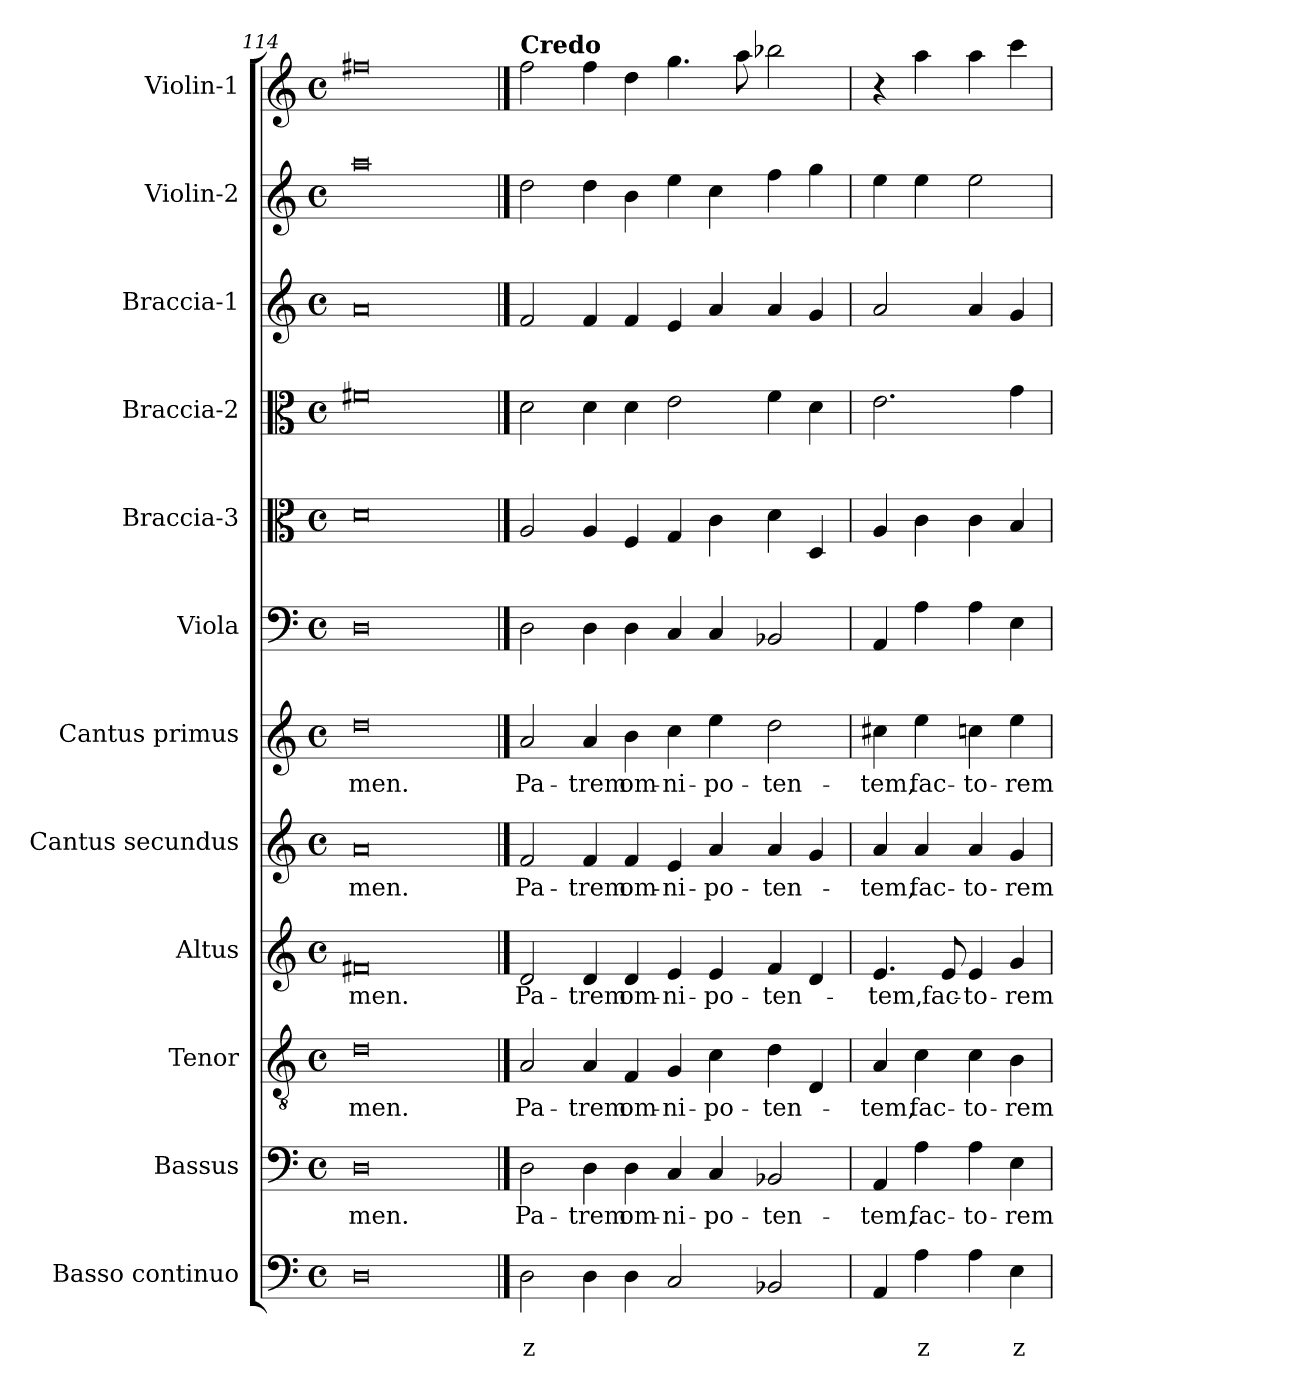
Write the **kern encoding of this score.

**kern	**text	**text	**kern	**text	**kern	**text	**kern	**text	**kern	**text	**kern	**text	**kern	**kern	**kern	**kern	**kern	**kern
*part12	*part12	*part12	*part11	*part11	*part10	*part10	*part9	*part9	*part8	*part8	*part7	*part7	*part6	*part5	*part4	*part3	*part2	*part1
*staff12	*staff12	*staff12	*staff11	*staff11	*staff10	*staff10	*staff9	*staff9	*staff8	*staff8	*staff7	*staff7	*staff6	*staff5	*staff4	*staff3	*staff2	*staff1
*I"Basso continuo	*	*	*I"Bassus	*	*I"Tenor	*	*I"Altus	*	*I"Cantus secundus	*	*I"Cantus primus	*	*I"Viola	*I"Braccia-3	*I"Braccia-2	*I"Braccia-1	*I"Violin-2	*I"Violin-1
*I'BC	*	*	*I'B	*	*I'T	*	*I'A	*	*I'C2	*	*I'C1	*	*I'Va	*I'Br3	*I'Br2	*I'Br1	*I'Vi2	*I'Vi1
*clefF4	*	*	*clefF4	*	*clefGv2	*	*clefG2	*	*clefG2	*	*clefG2	*	*clefF4	*clefC3	*clefC3	*clefG2	*clefG2	*clefG2
*k[]	*	*	*k[]	*	*k[]	*	*k[]	*	*k[]	*	*k[]	*	*k[]	*k[]	*k[]	*k[]	*k[]	*k[]
*C:	*	*	*C:	*	*C:	*	*C:	*	*C:	*	*C:	*	*C:	*C:	*C:	*C:	*C:	*C:
*M4/4	*	*	*M4/4	*	*M4/4	*	*M4/4	*	*M4/4	*	*M4/4	*	*M4/4	*M4/4	*M4/4	*M4/4	*M4/4	*M4/4
*met(c)	*	*	*met(c)	*	*met(c)	*	*met(c)	*	*met(c)	*	*met(c)	*	*met(c)	*met(c)	*met(c)	*met(c)	*met(c)	*met(c)
=114	=114	=114	=114	=114	=114	=114	=114	=114	=114	=114	=114	=114	=114	=114	=114	=114	=114	=114
!	!	!	!	!LO:LY:b	!	!	!	!	!	!	!	!	!	!	!	!	!	!
!	!	!	!	!	!	!LO:LY:b	!	!	!	!	!	!	!	!	!	!	!	!
!	!	!	!	!	!	!	!	!LO:LY:b	!	!	!	!	!	!	!	!	!	!
!	!	!	!	!	!	!	!	!	!	!LO:LY:b	!	!	!	!	!	!	!	!
!	!	!	!	!	!	!	!	!	!	!	!	!LO:LY:b	!	!	!	!	!	!
0D	.	.	0D	-men.	0d	-men.	0f#X	-men.	0a	-men.	0dd	-men.	0D	0d	0f#X	0a	0aa	0ff#X
!!LO:PB:g=z
==114X4	==114X4	==114X4	==114X4	==114X4	==114X4	==114X4	==114X4	==114X4	==114X4	==114X4	==114X4	==114X4	==114X4	==114X4	==114X4	==114X4	==114X4	==114X4
!	!	!LO:LY:b	!	!	!	!	!	!	!	!	!	!	!	!	!	!	!	!
!	!	!	!	!LO:LY:b	!	!	!	!	!	!	!	!	!	!	!	!	!	!
!	!	!	!	!	!	!LO:LY:b	!	!	!	!	!	!	!	!	!	!	!	!
!	!	!	!	!	!	!	!	!LO:LY:b	!	!	!	!	!	!	!	!	!	!
!	!	!	!	!	!	!	!	!	!	!LO:LY:b	!	!	!	!	!	!	!	!
!	!	!	!	!	!	!	!	!	!	!	!	!	!	!	!	!	!	!LO:TX:a:B:t=Credo
!	!	!	!	!	!	!	!	!	!	!	!	!LO:LY:b	!	!	!	!	!	!
2D\	.	z	2D\	Pa-	2A/	Pa-	2d/	Pa-	2f/	Pa-	2a/	Pa-	2D\	2A/	2d\	2f/	2dd\	2ff\
!	!	!	!	!LO:LY:b	!	!	!	!	!	!	!	!	!	!	!	!	!	!
!	!	!	!	!	!	!LO:LY:b	!	!	!	!	!	!	!	!	!	!	!	!
!	!	!	!	!	!	!	!	!LO:LY:b	!	!	!	!	!	!	!	!	!	!
!	!	!	!	!	!	!	!	!	!	!LO:LY:b	!	!	!	!	!	!	!	!
!	!	!	!	!	!	!	!	!	!	!	!	!LO:LY:b	!	!	!	!	!	!
4D\	.	.	4D\	-trem	4A/	-trem	4d/	-trem	4f/	-trem	4a/	-trem	4D\	4A/	4d\	4f/	4dd\	4ff\
!	!	!	!	!LO:LY:b	!	!	!	!	!	!	!	!	!	!	!	!	!	!
!	!	!	!	!	!	!LO:LY:b	!	!	!	!	!	!	!	!	!	!	!	!
!	!	!	!	!	!	!	!	!LO:LY:b	!	!	!	!	!	!	!	!	!	!
!	!	!	!	!	!	!	!	!	!	!LO:LY:b	!	!	!	!	!	!	!	!
!	!	!	!	!	!	!	!	!	!	!	!	!LO:LY:b	!	!	!	!	!	!
4D\	.	.	4D\	om-	4F/	om-	4d/	om-	4f/	om-	4b\	om-	4D\	4F/	4d\	4f/	4b\	4dd\
!	!	!	!	!LO:LY:b	!	!	!	!	!	!	!	!	!	!	!	!	!	!
!	!	!	!	!	!	!LO:LY:b	!	!	!	!	!	!	!	!	!	!	!	!
!	!	!	!	!	!	!	!	!LO:LY:b	!	!	!	!	!	!	!	!	!	!
!	!	!	!	!	!	!	!	!	!	!LO:LY:b	!	!	!	!	!	!	!	!
!	!	!	!	!	!	!	!	!	!	!	!	!LO:LY:b	!	!	!	!	!	!
2C/	.	.	4C/	-ni-	4G/	-ni-	4e/	-ni-	4e/	-ni-	4cc\	-ni-	4C/	4G/	2e\	4e/	4ee\	4.gg\
!	!	!	!	!LO:LY:b	!	!	!	!	!	!	!	!	!	!	!	!	!	!
!	!	!	!	!	!	!LO:LY:b	!	!	!	!	!	!	!	!	!	!	!	!
!	!	!	!	!	!	!	!	!LO:LY:b	!	!	!	!	!	!	!	!	!	!
!	!	!	!	!	!	!	!	!	!	!LO:LY:b	!	!	!	!	!	!	!	!
!	!	!	!	!	!	!	!	!	!	!	!	!LO:LY:b	!	!	!	!	!	!
.	.	.	4C/	-po-	4c\	-po-	4e/	-po-	4a/	-po-	4ee\	-po-	4C/	4c\	.	4a/	4cc\	.
.	.	.	.	.	.	.	.	.	.	.	.	.	.	.	.	.	.	8aa\
!	!	!	!	!LO:LY:b	!	!	!	!	!	!	!	!	!	!	!	!	!	!
!	!	!	!	!	!	!LO:LY:b	!	!	!	!	!	!	!	!	!	!	!	!
!	!	!	!	!	!	!	!	!LO:LY:b	!	!	!	!	!	!	!	!	!	!
!	!	!	!	!	!	!	!	!	!	!LO:LY:b	!	!	!	!	!	!	!	!
!	!	!	!	!	!	!	!	!	!	!	!	!LO:LY:b	!	!	!	!	!	!
2BB-X/	.	.	2BB-X/	-ten-	4d\	-ten-	4f/	-ten-	4a/	-ten-	2dd\	-ten-	2BB-X/	4d\	4f\	4a/	4ff\	2bb-X\
.	.	.	.	.	4D/	.	4d/	.	4g/	.	.	.	.	4D/	4d\	4g/	4gg\	.
=115	=115	=115	=115	=115	=115	=115	=115	=115	=115	=115	=115	=115	=115	=115	=115	=115	=115	=115
!	!	!	!	!LO:LY:b	!	!	!	!	!	!	!	!	!	!	!	!	!	!
!	!	!	!	!	!	!LO:LY:b	!	!	!	!	!	!	!	!	!	!	!	!
!	!	!	!	!	!	!	!	!LO:LY:b	!	!	!	!	!	!	!	!	!	!
!	!	!	!	!	!	!	!	!	!	!LO:LY:b	!	!	!	!	!	!	!	!
!	!	!	!	!	!	!	!	!	!	!	!	!LO:LY:b	!	!	!	!	!	!
4AA/	.	.	4AA/	-tem,	4A/	-tem,	4.e/	-tem,	4a/	-tem,	4cc#X\	-tem,	4AA/	4A/	2.e\	2a/	4ee\	4r
!	!	!LO:LY:b	!	!	!	!	!	!	!	!	!	!	!	!	!	!	!	!
!	!	!	!	!LO:LY:b	!	!	!	!	!	!	!	!	!	!	!	!	!	!
!	!	!	!	!	!	!LO:LY:b	!	!	!	!	!	!	!	!	!	!	!	!
!	!	!	!	!	!	!	!	!	!	!LO:LY:b	!	!	!	!	!	!	!	!
!	!	!	!	!	!	!	!	!	!	!	!	!LO:LY:b	!	!	!	!	!	!
4A\	.	z	4A\	fac-	4c\	fac-	.	.	4a/	fac-	4ee\	fac-	4A\	4c\	.	.	4ee\	4aa\
!	!	!	!	!	!	!	!	!LO:LY:b	!	!	!	!	!	!	!	!	!	!
.	.	.	.	.	.	.	8e/	fac-	.	.	.	.	.	.	.	.	.	.
!	!	!	!	!LO:LY:b	!	!	!	!	!	!	!	!	!	!	!	!	!	!
!	!	!	!	!	!	!LO:LY:b	!	!	!	!	!	!	!	!	!	!	!	!
!	!	!	!	!	!	!	!	!LO:LY:b	!	!	!	!	!	!	!	!	!	!
!	!	!	!	!	!	!	!	!	!	!LO:LY:b	!	!	!	!	!	!	!	!
!	!	!	!	!	!	!	!	!	!	!	!	!LO:LY:b	!	!	!	!	!	!
4A\	.	.	4A\	-to-	4c\	-to-	4e/	-to-	4a/	-to-	4ccn\	-to-	4A\	4c\	.	4a/	2ee\	4aa\
!	!	!LO:LY:b	!	!	!	!	!	!	!	!	!	!	!	!	!	!	!	!
!	!	!	!	!LO:LY:b	!	!	!	!	!	!	!	!	!	!	!	!	!	!
!	!	!	!	!	!	!LO:LY:b	!	!	!	!	!	!	!	!	!	!	!	!
!	!	!	!	!	!	!	!	!LO:LY:b	!	!	!	!	!	!	!	!	!	!
!	!	!	!	!	!	!	!	!	!	!LO:LY:b	!	!	!	!	!	!	!	!
!	!	!	!	!	!	!	!	!	!	!	!	!LO:LY:b	!	!	!	!	!	!
4E\	.	z	4E\	-rem	4B\	-rem	4g/	-rem	4g/	-rem	4ee\	-rem	4E\	4B/	4g\	4g/	.	4ccc\
=	=	=	=	=	=	=	=	=	=	=	=	=	=	=	=	=	=	=
*-	*-	*-	*-	*-	*-	*-	*-	*-	*-	*-	*-	*-	*-	*-	*-	*-	*-	*-
